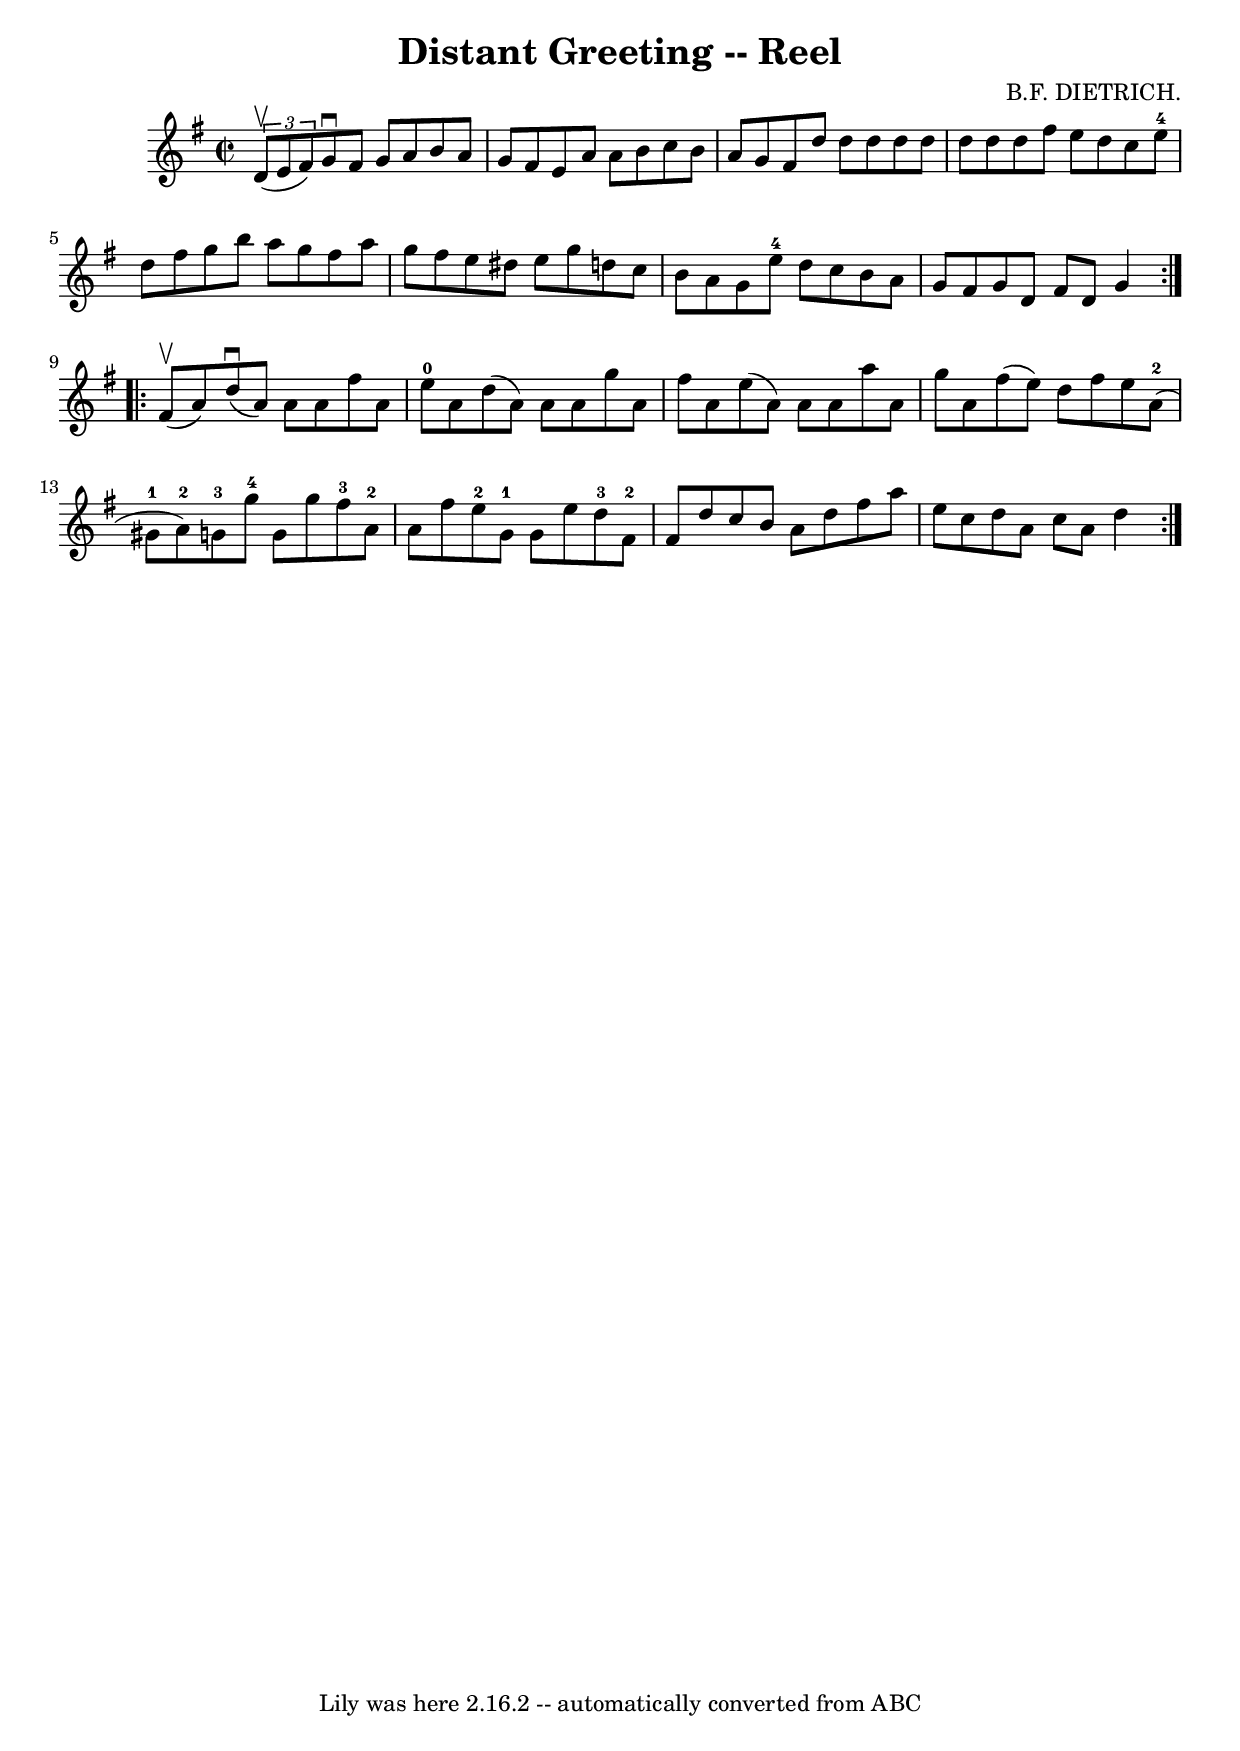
\version "2.16.2"
\include "Mammoth.ily"
\header {
  %% book = "Ryan's Mammoth Collection"
  composer = "B.F. DIETRICH."
  crossRefNumber = "1"
  footnotes = "\\\\368"
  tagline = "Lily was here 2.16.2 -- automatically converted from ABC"
  title = "Distant Greeting -- Reel"

}
voicedefault =  {



  \repeat volta 2 {

    \override Staff.TimeSignature #'style = #'C
    \time 2/2 
    \key g \major
   \times 2/3 { d'8^\upbow(e'8 fis'8) 
			       } 
    |
    g'8^\downbow fis'8 g'8 a'8 b'8 a'8 g'8 fis'8  
    |
    e'8 a'8 a'8 b'8 c''8 b'8 a'8 g'8    |
    
    fis'8 d''8 d''8 d''8 d''8 d''8 d''8 d''8    |
    
    d''8 fis''8 e''8 d''8 c''8 e''8-4 d''8 fis''8    
    |
    g''8 b''8 a''8 g''8 fis''8 a''8 g''8 fis''8   
    |
    e''8 dis''8 e''8 g''8 d''!8 c''8 b'8 a'8    
    |
    g'8 e''8-4 d''8 c''8 b'8 a'8 g'8 fis'8    
    |
    g'8 d'8 fis'8 d'8 g'4    
  }     
  \repeat volta 2 {
    fis'8 
    ^\upbow(a'8) |
    d''8^\downbow(a'8) a'8 a'8    
    fis''8 a'8 e''8-0 a'8    |
    d''8 (a'8) a'8 a'8    
    g''8 a'8 fis''8 a'8    |
    e''8 (a'8) a'8 a'8    
    a''8 a'8 g''8 a'8    |
    fis''8 (e''8) d''8 fis''8 
    e''8 a'8-2(gis'8-1 a'8-2)   |
    g'8-3   
    g''8-4 g'8 g''8 fis''8-3 a'8-2 a'8 fis''8    |
    
    e''8-2 g'8-1 g'8 e''8 d''8-3 fis'8-2 fis'8    
    d''8    |
    c''8 b'8 a'8 d''8 fis''8 a''8 e''8 c''8 
    |
    d''8 a'8 c''8 a'8 d''4    
  }   

}

\score{
  <<

    \context Staff="default"
    {
      \voicedefault 
      
    }

  >>
  \layout {
    
  }
  \midi {
  }

}
